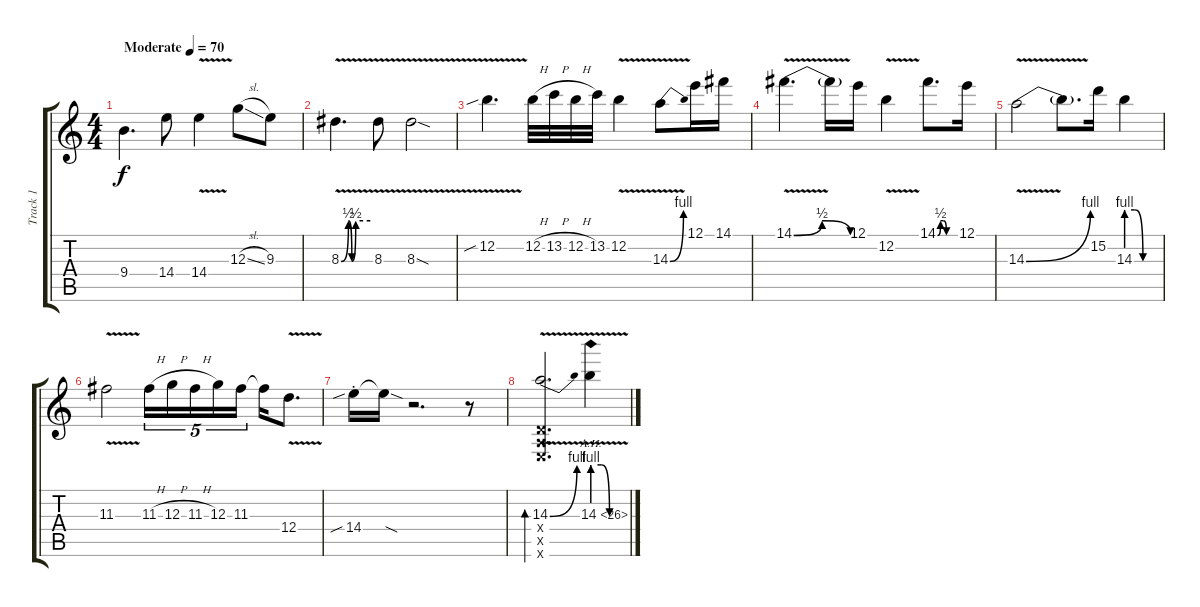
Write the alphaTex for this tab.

\track ("Track 1" "Track 1") {instrument distortionguitar}
\staff {score tabs}
\tuning (E4 B3 G3 D3 A2 E2) {hide}
\ts (4 4)
\tempo (70 "Moderate")
\clef g2
\ks c
9.4.4{d dy f instrument distortionguitar} 14.4.8 14.4{v}.4 12.3{sl}.8 9.3.8 |
8.3{be (custom 0 0 15 2 22 0 30 2 60 2) v}.4{d} 8.3{v}.8 8.3{v sod}.2 |
12.2{v sib}.4{d} 12.2{h}.32 13.2{h}.32 12.2{h}.32 13.2.32 12.2{v}.4 14.3{be (bend 0 0 60 4) v}.8 12.1.16 14.1.16 |
14.1{be (bendrelease 0 0 15 2 25 2 60 0) v}.4{d} 14.1{t}.16 12.1.16 12.2{v}.4 14.1{be (custom 0 0 10 2 20 2 30 0 60 0)}.8{d} 12.1.16 |
14.3{be (bend 0 0 60 4) v}.2 14.3{t}.8{d} 15.2.16 14.3{be (custom 0 4 15 4 30 0 60 0)}.4 |
11.3{v}.2 11.3{h}.16{tu (5 4)} 12.3{h}.16{tu (5 4)} 11.3{h}.16{tu (5 4)} 12.3.16{tu (5 4)} 11.3.16{tu (5 4)} 11.3{t}.16 12.4{v}.8{d} |
14.4{sib st}.16 14.4{sod t}.16 r.2{d} r.8 |
(14.3{be (bend 0 0 60 4) v} 0.4{x} 0.5{x} 0.6{x}).2{d bd 30} 14.3{be (custom 0 4 15 4 30 0 60 0) ah 12 v}.4
